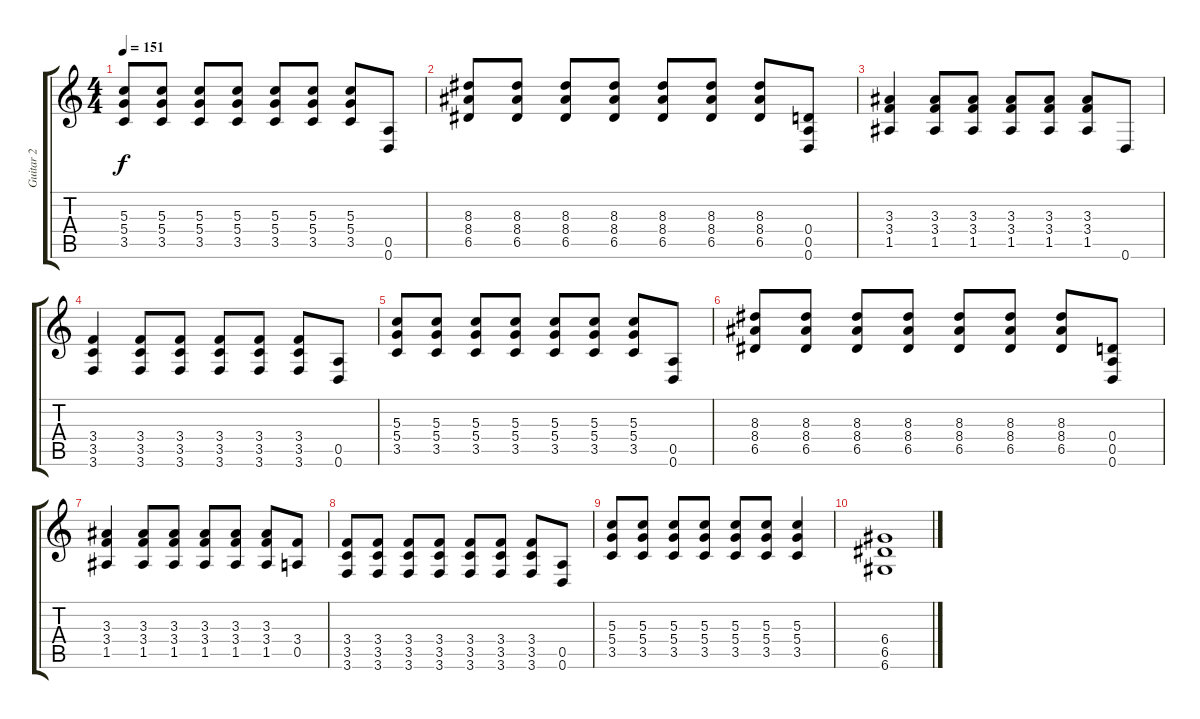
\track ("Guitar 2" "Guitar 2") {instrument distortionguitar}
\staff {score tabs}
\tuning (E4 B3 G3 D3 A2 D2) {hide}
\ts (4 4)
\tempo 151
\clef g2
\ks c
(5.3 5.4 3.5).8{dy f} (5.3 5.4 3.5).8 (5.3 5.4 3.5).8 (5.3 5.4 3.5).8 (5.3 5.4 3.5).8 (5.3 5.4 3.5).8 (5.3 5.4 3.5).8 (0.5 0.6).8 |
(8.3 8.4 6.5).8 (8.3 8.4 6.5).8 (8.3 8.4 6.5).8 (8.3 8.4 6.5).8 (8.3 8.4 6.5).8 (8.3 8.4 6.5).8 (8.3 8.4 6.5).8 (0.4 0.5 0.6).8 |
(3.3 3.4 1.5).4 (3.3 3.4 1.5).8 (3.3 3.4 1.5).8 (3.3 3.4 1.5).8 (3.3 3.4 1.5).8 (3.3 3.4 1.5).8 0.6.8 |
(3.4 3.5 3.6).4 (3.4 3.5 3.6).8 (3.4 3.5 3.6).8 (3.4 3.5 3.6).8 (3.4 3.5 3.6).8 (3.4 3.5 3.6).8 (0.5 0.6).8 |
(5.3 5.4 3.5).8 (5.3 5.4 3.5).8 (5.3 5.4 3.5).8 (5.3 5.4 3.5).8 (5.3 5.4 3.5).8 (5.3 5.4 3.5).8 (5.3 5.4 3.5).8 (0.5 0.6).8 |
(8.3 8.4 6.5).8 (8.3 8.4 6.5).8 (8.3 8.4 6.5).8 (8.3 8.4 6.5).8 (8.3 8.4 6.5).8 (8.3 8.4 6.5).8 (8.3 8.4 6.5).8 (0.4 0.5 0.6).8 |
(3.3 3.4 1.5).4 (3.3 3.4 1.5).8 (3.3 3.4 1.5).8 (3.3 3.4 1.5).8 (3.3 3.4 1.5).8 (3.3 3.4 1.5).8 (3.4 0.5).8 |
(3.4 3.5 3.6).8 (3.4 3.5 3.6).8 (3.4 3.5 3.6).8 (3.4 3.5 3.6).8 (3.4 3.5 3.6).8 (3.4 3.5 3.6).8 (3.4 3.5 3.6).8 (0.5 0.6).8 |
(5.3 5.4 3.5).8 (5.3 5.4 3.5).8 (5.3 5.4 3.5).8 (5.3 5.4 3.5).8 (5.3 5.4 3.5).8 (5.3 5.4 3.5).8 (5.3 5.4 3.5).4 |
(6.4 6.5 6.6).1
